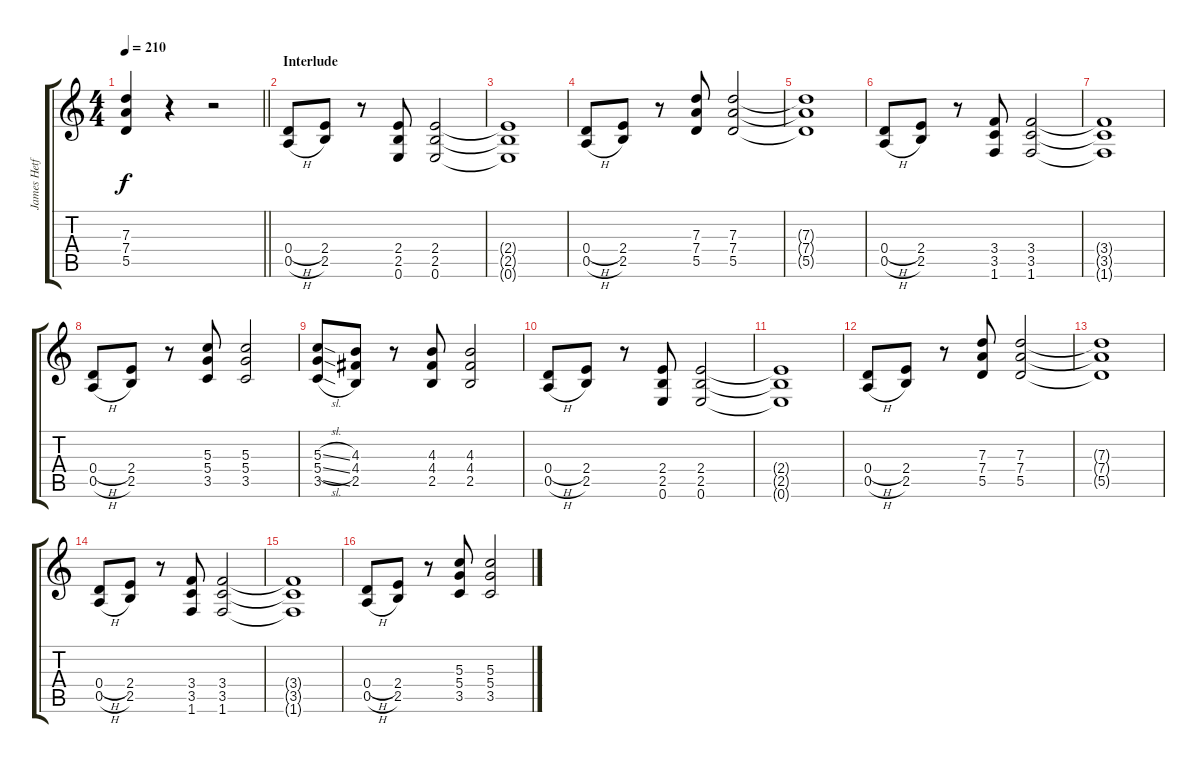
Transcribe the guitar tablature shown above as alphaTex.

\track ("James Hetfield" "James Hetf") {instrument electricguitarclean}
\staff {score tabs}
\tuning (E4 B3 G3 D3 A2 E2) {hide}
\ts (4 4)
\tempo 210
\clef g2
\barLineRight lightlight
\ks c
(7.3 7.4 5.5).4{dy f} r.4 r.2 |
\section ("" "Interlude")
(0.4{h} 0.5{h}).8 (2.4 2.5).8 r.8 (2.4 2.5 0.6).8 (2.4 2.5 0.6).2 |
(2.4{t} 2.5{t} 0.6{t}).1 |
(0.4{h} 0.5{h}).8 (2.4 2.5).8 r.8 (7.3 7.4 5.5).8 (7.3 7.4 5.5).2 |
(7.3{t} 7.4{t} 5.5{t}).1 |
(0.4{h} 0.5{h}).8 (2.4 2.5).8 r.8 (3.4 3.5 1.6).8 (3.4 3.5 1.6).2 |
(3.4{t} 3.5{t} 1.6{t}).1 |
(0.4{h} 0.5{h}).8 (2.4 2.5).8 r.8 (5.3 5.4 3.5).8 (5.3 5.4 3.5).2 |
(5.3{sl} 5.4{sl} 3.5{sl}).8 (4.3 4.4 2.5).8 r.8 (4.3 4.4 2.5).8 (4.3 4.4 2.5).2 |
(0.4{h} 0.5{h}).8 (2.4 2.5).8 r.8 (2.4 2.5 0.6).8 (2.4 2.5 0.6).2 |
(2.4{t} 2.5{t} 0.6{t}).1 |
(0.4{h} 0.5{h}).8 (2.4 2.5).8 r.8 (7.3 7.4 5.5).8 (7.3 7.4 5.5).2 |
(7.3{t} 7.4{t} 5.5{t}).1 |
(0.4{h} 0.5{h}).8 (2.4 2.5).8 r.8 (3.4 3.5 1.6).8 (3.4 3.5 1.6).2 |
(3.4{t} 3.5{t} 1.6{t}).1 |
(0.4{h} 0.5{h}).8 (2.4 2.5).8 r.8 (5.3 5.4 3.5).8 (5.3 5.4 3.5).2
